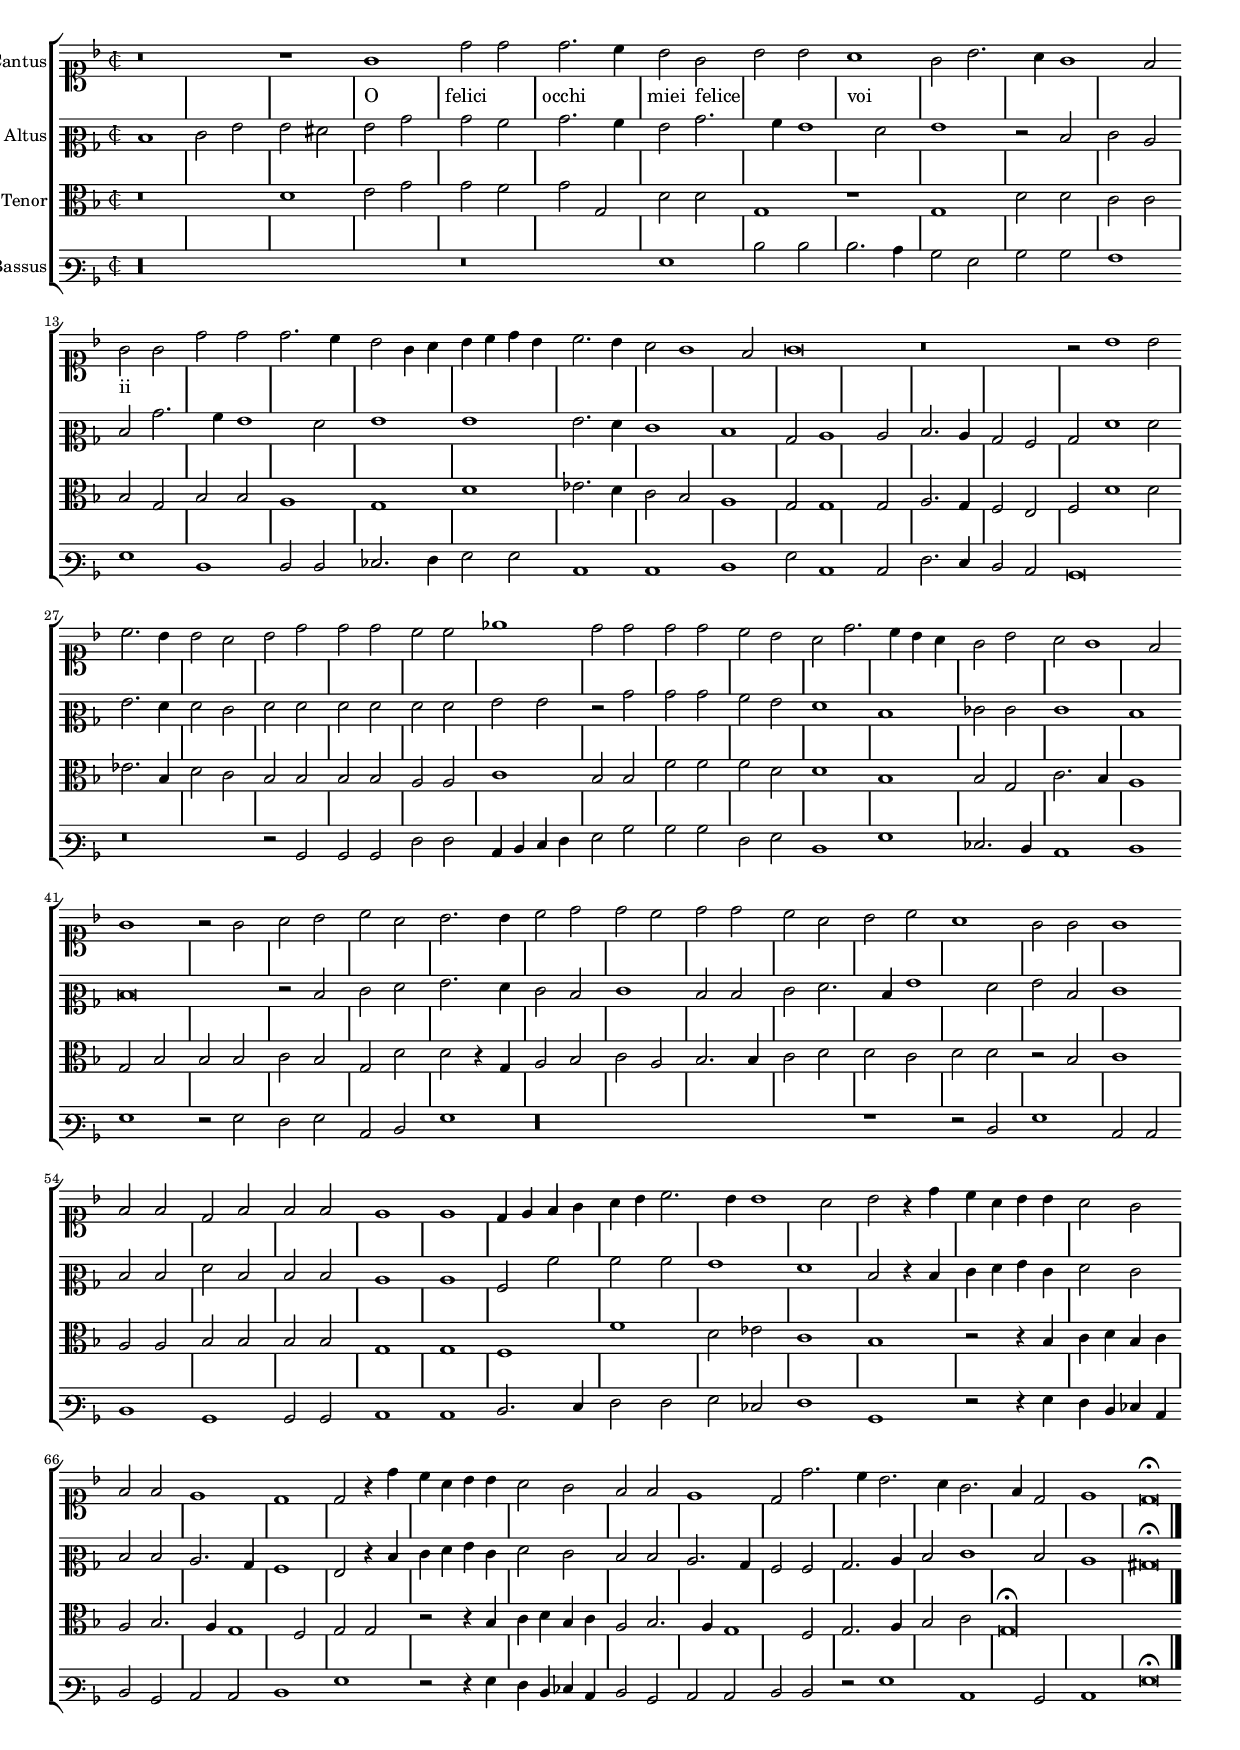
\version "2.12.3"

#(set-global-staff-size 15)
\paper { indent = #0 }
\layout {
	\context {
		\Score
		\override SpacingSpanner #'uniform-stretching = ##t
		%\remove Bar_engraver
		\override BarLine #'transparent = ##t
		\remove "System_start_delimiter_engraver"
                \override TimeSignature #'style = #'mensural
    }
}

%#(set-global-staff-size 16)
\score {
  \new StaffGroup = choirStaff <<
    \new Voice  = "cantusNotes"  <<
      #(set-accidental-style 'forget)
      \set Score.skipBars = ##t
      \revert Score.SpacingSpanner #'spacing-increment % CHECK: no effect?
      \cadenzaOff % turn bar lines on again
      \once \override Staff.Clef #'full-size-change = ##t
      \set Staff.forceClef = ##t
      \key d \minor
      \time 2/2
      \override Voice.NoteHead #'style = #'default
      \override Voice.Rest #'style = #'default
      \relative c'' {
        \set Staff.instrumentName = #"Cantus"
        \clef soprano
        r\breve r1 g1 d'2 d d2. c4 bes2 g bes bes a1 g2 bes2. a4 g1 f2 g g d' d d2. c4 bes2 g4 a
        bes c d bes c2. bes4 a2 g1 f2 g\breve r\breve r2 bes1 bes2 c2. bes4 bes2 a bes d d d c c ees1
        d2 d d d c bes a d2. c4 bes a g2 bes a g1 f2
        g1 r2 g2 a bes c a bes2. bes4 c2 d d c d d c a bes c a1 g2 g g1 f2 f d f f f
        e1 e d4 e f g a bes c2. bes4 bes1 a2 bes r4 d4 c a bes bes a2 g f f e1 d d2 r4 d'4 c a bes bes a2
        g2 f f e1 d2 d'2. c4 bes2. a4 g2. f4 d2 e1 d\breve\fermata
        \bar"|."
      }
    >>
    \new Lyrics = "cantusLyrics" <<
      \set Score.skipBars = ##t
      \revert Score.SpacingSpanner #'spacing-increment % CHECK: no effect?
      \cadenzaOff % turn bar lines on again
      \once \override Staff.Clef #'full-size-change = ##t
      \set Staff.forceClef = ##t
      \key d \minor
      \time 2/2
      \override Voice.NoteHead #'style = #'default
      \override Voice.Rest #'style = #'default
      %\lyricmode {
      %  _1 _ _
      %  O fe2 -- li2 -- cioc2. -- chi4 miei2 fe2 -- li2 -- ci2
      %  voi1 __ _ _ _ _2
      %  O2 fe2 -- li2 -- cioc2. -- chi4 miei2
      %  fe4 -- __ _ _ _ _ _ li2 -- __ _ _ _ _ ci2
      %  voi1
      %  \skip 2*7
      %  Che1 se2 -- te2. Car'4 al2 mio2 sol,2
      %  per2 -- che2 sem2 -- bianz'2 ha2 -- ve1 -- te2
      %  Degl'2 oc2 -- chi2 che2 gli2 fur2
      %  si2 __ _ _ dol2 cie2 re2 __ _ _ _ i1
      %  _2 Voi2 ben voi se -- te voi,2.
      %  voi4 ben2 voi se -- te voi,
      %  voi2 fe -- li -- ci,2
      %  ed2 i1 -- o,2
      %  ed2 i1 -- o,2
      %  Io2 non, che per que -- tar1
      %  vo1 -- stro4 -- __ _ _ _ _ _
      %  de2 -- __ _ si2 -- __ _ _ o2
      %  \skip 4*1
      %  Corr'4 a mi -- rar l'on -- de2 mi2  strug1 -- go1 po1 i,2
      %  \skip 4*1
      %  Corr'4 a mi -- rar l'on -- de2 mi2  strug2 -- go2 po1 i,2
      %  mi2 -- __ _
      %  strug2 -- __ _ _ _ go2 po1 -- i
      %}
      \lyricmode {
      	_1 _ _
      	O felici occhi1 miei2 felice2 _1 voi _ _ _ ii1
      	_ _ _ _ _ _ _ _
      	\skip 2*7
      }
    >>
    \new Voice  = "altusNotes" <<
      #(set-accidental-style 'forget)
      \set Score.skipBars = ##t
      \revert Score.SpacingSpanner #'spacing-increment % CHECK: no effect?
      \cadenzaOff % turn bar lines on again
      \once \override Staff.Clef #'full-size-change = ##t
      \set Staff.forceClef = ##t
      \key d \minor
      \time 2/2
      \override Voice.NoteHead #'style = #'default
      \override Voice.Rest #'style = #'default
      \relative c' {
        \set Staff.instrumentName = #"Altus"
        \clef mezzosoprano
        d1 e2 g g fis g bes bes a bes2. a4 g2 bes2. a4 g1 f2 g1 r2 d2 e c d bes'2. a4 g1 f2 g1 g
        g2. f4 e1 d bes2 c1 c2 d2. c4 bes2 a bes f'1 f2 g2. f4 f2 e f f f f f f
        g2 g r2 bes bes bes a g f1 d ees2 e e1 d
        d\breve r2 d2 e f g2. f4 e2 d e1 d2 d e f2. d4 g1 f2 g d e1 d2 d f d d d
        c1 c a2 a' a a g1 f d2 r4 d4 e f g e f2 e d d c2. bes4 a1 g2 r4 d'4
        e4 f g e f2 e d d c2. bes4 a2 a bes2. c4 d2 e1 d2 c1 bis\breve\fermata
      }
    >>
    %\new Lyrics = "altusLyrics"  << \global \altusLyrics  >>
    \new Voice = "tenorNotes" <<
      #(set-accidental-style 'forget)
      \set Score.skipBars = ##t
      \revert Score.SpacingSpanner #'spacing-increment % CHECK: no effect?
      \cadenzaOff % turn bar lines on again
      \once \override Staff.Clef #'full-size-change = ##t
      \set Staff.forceClef = ##t
      \key d \minor
      \time 2/2
      \override Voice.NoteHead #'style = #'default
      \override Voice.Rest #'style = #'default
      \relative c' {
        \set Staff.instrumentName = #"Tenor"
        \clef alto
        r\breve d1 e2 g g f g g, d' d g,1 r1 g1 d'2 d c c bes g bes bes a1 g d'
        ees2. d4 c2 bes a1 g2 g1 g2 a2. g4 f2 e f d'1 d2 ees2. bes4 d2 c bes bes bes bes a a
        c1 bes2 bes f' f f d d1 bes bes2 g c2. bes4 a1
        g2 bes bes bes c bes g d' d r4 g,4 a2 bes c a bes2. bes4 c2 d d c d d r2 bes2 c1 a2 a bes bes
        bes2 bes g1 g f f' d2 ees c1 bes r2 r4 bes4 c d bes c a2 bes2. a4 g1 f2 g g r2 r4 bes4 c d bes c
        a2 bes2. a4 g1 f2 g2. a4 bes2 c g\longa\fermata
      }
    >>
    \new Voice  = "bassusNotes" <<
      #(set-accidental-style 'forget)
      \set Score.skipBars = ##t
      \revert Score.SpacingSpanner #'spacing-increment % CHECK: no effect?
      \cadenzaOff % turn bar lines on again
      \once \override Staff.Clef #'full-size-change = ##t
      \set Staff.forceClef = ##t
      \key d \minor
      \time 2/2
      \override Voice.NoteHead #'style = #'default
      \override Voice.Rest #'style = #'default
      \relative c' {
        \set Staff.instrumentName = #"Bassus"
        \clef varbaritone
        r\longa r\breve g1 d'2 d d2. c4 bes2 g bes bes a1 g d d2 d ees2. f4 g2 g c,1 c d
        g2 c,1 c2 f2. e4 d2 c bes\breve r\breve r2 bes2 bes bes f' f c4 d e f g2 bes bes bes f g
        d1 g ees2. d4 c1 d
        g1 r2 g2 f g c, d g1 r\longa r1 r2 d2 g1 c,2 c d1 bes bes2 bes c1 c d2. e4 f2 f
        g2 ees f1 bes, r2 r4 g'4 f d ees c d2 bes c c d1 g r2 r4 g4 f d ees c d2 bes
        c2 c d d r2 g1 c, bes2 c1 g'\breve\fermata
      }
    >>
  >>
}

altusLyrics = \lyricmode {
 % incipit
 O \skip 1*6
 
 % main
 O1 fe2 -- li2 -- cioc2 -- chi2 miei2 fe2 -- li2 -- ci2
 voi2 __ _ _ _ _ _ _ _ _ _ \skip 2*1
 fe2 -- li -- ci voi
 %fe2 -- __ _ li1 -- ci2 voi1
 %fe1 -- li2 -- __ _ _ _ ci1 voi2
 _2 ii2 _ _ _ _ _ _ _ _ _ _ _ _ _ _
 Che1 se2 -- te2. Car'4 al2 mio2 sol,2
 Che1 se2 -- te2. Car'4 al2 mio2 sol,2
 per2 -- che2 sem2 -- bianz'2 ha2 -- ve2 -- te2 \skip 2*1
 De2 glioc2 -- chi2 che2 gli2 fur1
 si1 dol2 ci2 et1 re1 i1 \skip 1*1 \skip 2*1
 Voi2 ben voi se2. -- te4 voi,2.
 %voi4 ben2 voi se -- te voi,
 %voi2
 _ _ _ _ _ 
 fe -- li -- ci,2
 ed2 i1 -- o,2
 ed2 i1 -- o,2
 Io2 non, che per que -- tar1
 vo1 -- stro4 -- __ _ _ _ _ _
 de2 -- __ _ si2 -- __ _ _ o2
 \skip 4*1
 Corr'4 a mi -- rar l'on -- de2 mi2  strug1 -- go1 po1 i,2
 \skip 4*1
 Corr'4 a mi -- rar l'on -- de2 mi2  strug2 -- go2 po1 i,2
 mi2 -- __ _
 strug2 -- __ _ _ _ go2 po1 -- i
}
